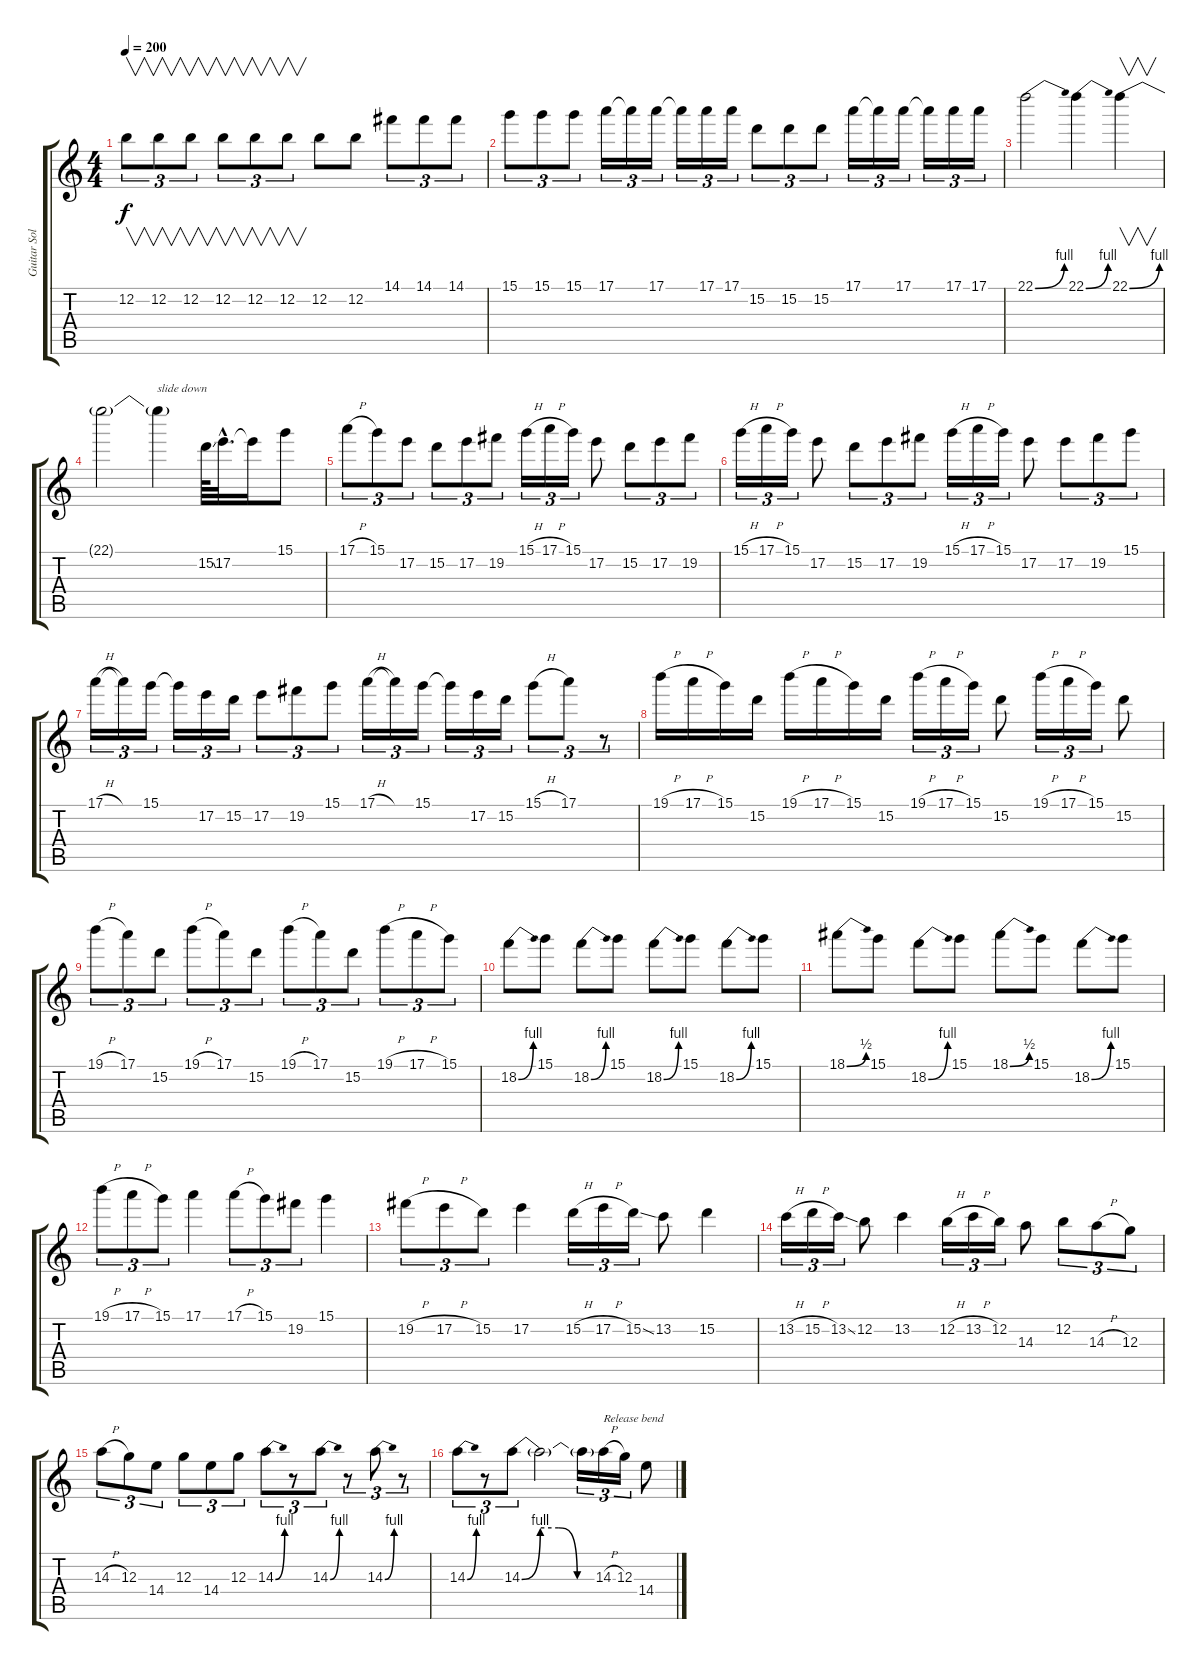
\track ("Guitar Solo" "Guitar Sol") {instrument distortionguitar}
\staff {score tabs}
\tuning (E4 B3 G3 D3 A2 E2) {hide}
\ts (4 4)
\tempo 200
\clef g2
\ks c
12.2.8{v tu (3 2) dy f} 12.2.8{v tu (3 2)} 12.2.8{v tu (3 2)} 12.2.8{v tu (3 2)} 12.2.8{v tu (3 2)} 12.2.8{v tu (3 2)} 12.2.8 12.2.8 14.1.8{tu (3 2)} 14.1.8{tu (3 2)} 14.1.8{tu (3 2)} |
15.1.8{tu (3 2)} 15.1.8{tu (3 2)} 15.1.8{tu (3 2)} 17.1.16{tu (3 2)} 17.1{t}.16{tu (3 2)} 17.1.16{tu (3 2)} 17.1{t}.16{tu (3 2)} 17.1.16{tu (3 2)} 17.1.16{tu (3 2)} 15.2.8{tu (3 2)} 15.2.8{tu (3 2)} 15.2.8{tu (3 2)} 17.1.16{tu (3 2)} 17.1{t}.16{tu (3 2)} 17.1.16{tu (3 2)} 17.1{t}.16{tu (3 2)} 17.1.16{tu (3 2)} 17.1.16{tu (3 2)} |
22.1{be (bend 0 0 60 4)}.2 22.1{be (bend 0 0 60 4)}.4 22.1{be (bend 0 0 60 4)}.4{v} |
22.1{t}.2 22.1{t}.4{txt "slide down"} 15.2{ss}.64 17.2{hac}.32{d} 17.2{t}.16 15.1.8 |
17.1{h}.8{tu (3 2)} 15.1.8{tu (3 2)} 17.2.8{tu (3 2)} 15.2.8{tu (3 2)} 17.2.8{tu (3 2)} 19.2.8{tu (3 2)} 15.1{h}.16{tu (3 2)} 17.1{h}.16{tu (3 2)} 15.1.16{tu (3 2)} 17.2.8 15.2.8{tu (3 2)} 17.2.8{tu (3 2)} 19.2.8{tu (3 2)} |
15.1{h}.16{tu (3 2)} 17.1{h}.16{tu (3 2)} 15.1.16{tu (3 2)} 17.2.8 15.2.8{tu (3 2)} 17.2.8{tu (3 2)} 19.2.8{tu (3 2)} 15.1{h}.16{tu (3 2)} 17.1{h}.16{tu (3 2)} 15.1.16{tu (3 2)} 17.2.8 17.2.8{tu (3 2)} 19.2.8{tu (3 2)} 15.1.8{tu (3 2)} |
17.1{h}.16{tu (3 2)} 17.1{t}.16{tu (3 2)} 15.1.16{tu (3 2)} 15.1{t}.16{tu (3 2)} 17.2.16{tu (3 2)} 15.2.16{tu (3 2)} 17.2.8{tu (3 2)} 19.2.8{tu (3 2)} 15.1.8{tu (3 2)} 17.1{h}.16{tu (3 2)} 17.1{t}.16{tu (3 2)} 15.1.16{tu (3 2)} 15.1{t}.16{tu (3 2)} 17.2.16{tu (3 2)} 15.2.16{tu (3 2)} 15.1{h}.8{tu (3 2)} 17.1.8{tu (3 2)} r.8{tu (3 2)} |
19.1{h}.16 17.1{h}.16 15.1.16 15.2.16 19.1{h}.16 17.1{h}.16 15.1.16 15.2.16 19.1{h}.16{tu (3 2)} 17.1{h}.16{tu (3 2)} 15.1.16{tu (3 2)} 15.2.8 19.1{h}.16{tu (3 2)} 17.1{h}.16{tu (3 2)} 15.1.16{tu (3 2)} 15.2.8 |
19.1{h}.8{tu (3 2)} 17.1.8{tu (3 2)} 15.2.8{tu (3 2)} 19.1{h}.8{tu (3 2)} 17.1.8{tu (3 2)} 15.2.8{tu (3 2)} 19.1{h}.8{tu (3 2)} 17.1.8{tu (3 2)} 15.2.8{tu (3 2)} 19.1{h}.8{tu (3 2)} 17.1{h}.8{tu (3 2)} 15.1.8{tu (3 2)} |
18.2{be (bend 0 0 60 4)}.8 15.1.8 18.2{be (bend 0 0 60 4)}.8 15.1.8 18.2{be (bend 0 0 60 4)}.8 15.1.8 18.2{be (bend 0 0 60 4)}.8 15.1.8 |
18.1{be (bend 0 0 60 2)}.8 15.1.8 18.2{be (bend 0 0 60 4)}.8 15.1.8 18.1{be (bend 0 0 60 2)}.8 15.1.8 18.2{be (bend 0 0 60 4)}.8 15.1.8 |
19.1{h}.8{tu (3 2)} 17.1{h}.8{tu (3 2)} 15.1.8{tu (3 2)} 17.1.4 17.1{h}.8{tu (3 2)} 15.1.8{tu (3 2)} 19.2.8{tu (3 2)} 15.1.4 |
19.2{h}.8{tu (3 2)} 17.2{h}.8{tu (3 2)} 15.2.8{tu (3 2)} 17.2.4 15.2{h}.16{tu (3 2)} 17.2{h}.16{tu (3 2)} 15.2{ss}.16{tu (3 2)} 13.2.8 15.2.4 |
13.2{h}.16{tu (3 2)} 15.2{h}.16{tu (3 2)} 13.2{ss}.16{tu (3 2)} 12.2.8 13.2.4 12.2{h}.16{tu (3 2)} 13.2{h}.16{tu (3 2)} 12.2.16{tu (3 2)} 14.3.8 12.2.8{tu (3 2)} 14.3{h}.8{tu (3 2)} 12.3.8{tu (3 2)} |
14.3{h}.8{tu (3 2)} 12.3.8{tu (3 2)} 14.4.8{tu (3 2)} 12.3.8{tu (3 2)} 14.4.8{tu (3 2)} 12.3.8{tu (3 2)} 14.3{be (bend 0 0 60 4)}.8{tu (3 2)} r.8{tu (3 2)} 14.3{be (bend 0 0 60 4)}.8{tu (3 2)} r.8{tu (3 2)} 14.3{be (bend 0 0 60 4)}.8{tu (3 2)} r.8{tu (3 2)} |
14.3{be (bend 0 0 60 4)}.8{tu (3 2)} r.8{tu (3 2)} 14.3{be (custom 0 0 15 4 30 4 45 0 60 0)}.8{tu (3 2)} 14.3{t}.2 14.3{t}.16{tu (3 2)} 14.3{h}.16{tu (3 2) txt "Release bend"} 12.3.16{tu (3 2)} 14.4.8
